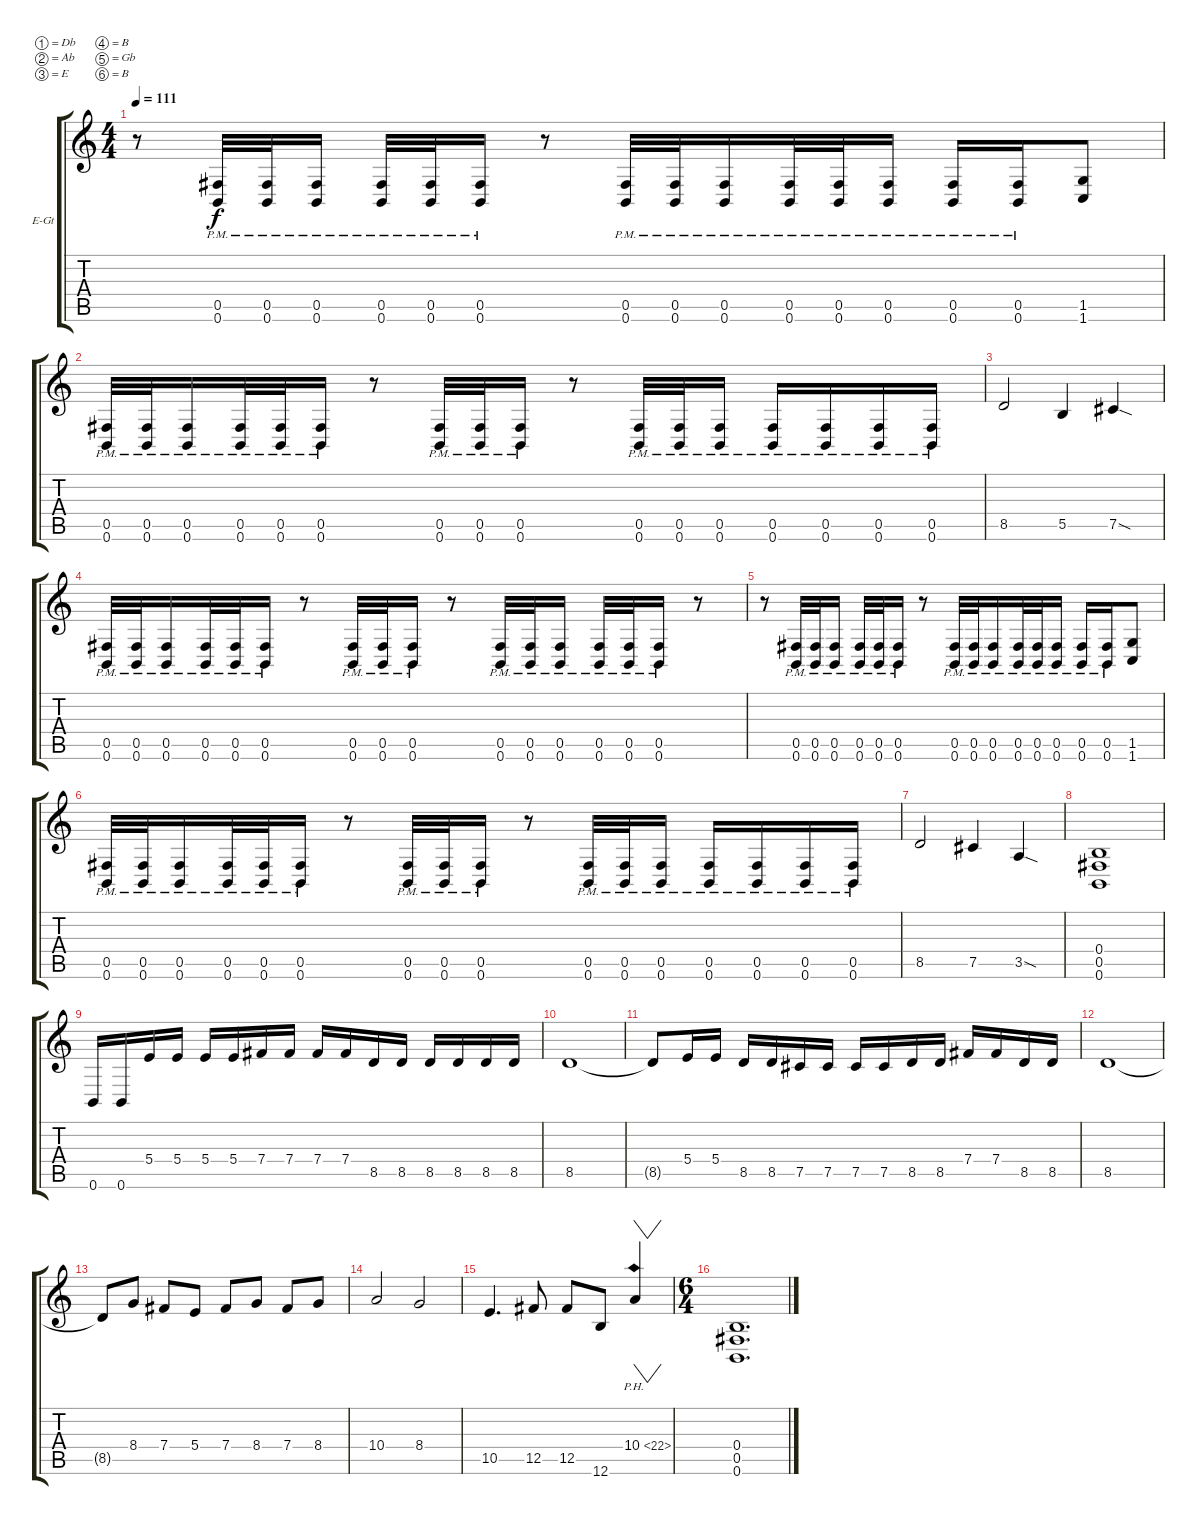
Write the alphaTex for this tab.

\bracketExtendMode groupsimilarinstruments
\firstSystemTrackNameOrientation horizontal
\otherSystemsTrackNameOrientation horizontal
\track ("Ben Orum (Guitar)" "E-Gt") {instrument overdrivenguitar}
\staff {score tabs}
\tuning (Db4 Ab3 E3 B2 Gb2 B1)
\ts (4 4)
\tempo 111
\clef g2
\ks c
r.8{dy f} (0.5{pm} 0.6{pm}).32 (0.5{pm} 0.6{pm}).32 (0.5{pm} 0.6{pm}).16 (0.5{pm} 0.6{pm}).32 (0.5{pm} 0.6{pm}).32 (0.5{pm} 0.6{pm}).16 r.8 (0.5{pm} 0.6{pm}).32 (0.5{pm} 0.6{pm}).32 (0.5{pm} 0.6{pm}).16 (0.5{pm} 0.6{pm}).32 (0.5{pm} 0.6{pm}).32 (0.5{pm} 0.6{pm}).16 (0.5{pm} 0.6{pm}).16 (0.5{pm} 0.6{pm}).16 (1.5 1.6).8 |
(0.5{pm} 0.6{pm}).32 (0.5{pm} 0.6{pm}).32 (0.5{pm} 0.6{pm}).16 (0.5{pm} 0.6{pm}).32 (0.5{pm} 0.6{pm}).32 (0.5{pm} 0.6{pm}).16 r.8 (0.5{pm} 0.6{pm}).32 (0.5{pm} 0.6{pm}).32 (0.5{pm} 0.6{pm}).16 r.8 (0.5{pm} 0.6{pm}).32 (0.5{pm} 0.6{pm}).32 (0.5{pm} 0.6{pm}).16 (0.5{pm} 0.6{pm}).16 (0.5{pm} 0.6{pm}).16 (0.5{pm} 0.6{pm}).16 (0.5{pm} 0.6{pm}).16 |
8.5.2 5.5.4 7.5{sod}.4 |
(0.5{pm} 0.6{pm}).32 (0.5{pm} 0.6{pm}).32 (0.5{pm} 0.6{pm}).16 (0.5{pm} 0.6{pm}).32 (0.5{pm} 0.6{pm}).32 (0.5{pm} 0.6{pm}).16 r.8 (0.5{pm} 0.6{pm}).32 (0.5{pm} 0.6{pm}).32 (0.5{pm} 0.6{pm}).16 r.8 (0.5{pm} 0.6{pm}).32 (0.5{pm} 0.6{pm}).32 (0.5{pm} 0.6{pm}).16 (0.5{pm} 0.6{pm}).32 (0.5{pm} 0.6{pm}).32 (0.5{pm} 0.6{pm}).16 r.8 |
r.8 (0.5{pm} 0.6{pm}).32 (0.5{pm} 0.6{pm}).32 (0.5{pm} 0.6{pm}).16 (0.5{pm} 0.6{pm}).32 (0.5{pm} 0.6{pm}).32 (0.5{pm} 0.6{pm}).16 r.8 (0.5{pm} 0.6{pm}).32 (0.5{pm} 0.6{pm}).32 (0.5{pm} 0.6{pm}).16 (0.5{pm} 0.6{pm}).32 (0.5{pm} 0.6{pm}).32 (0.5{pm} 0.6{pm}).16 (0.5{pm} 0.6{pm}).16 (0.5{pm} 0.6{pm}).16 (1.5 1.6).8 |
(0.5{pm} 0.6{pm}).32 (0.5{pm} 0.6{pm}).32 (0.5{pm} 0.6{pm}).16 (0.5{pm} 0.6{pm}).32 (0.5{pm} 0.6{pm}).32 (0.5{pm} 0.6{pm}).16 r.8 (0.5{pm} 0.6{pm}).32 (0.5{pm} 0.6{pm}).32 (0.5{pm} 0.6{pm}).16 r.8 (0.5{pm} 0.6{pm}).32 (0.5{pm} 0.6{pm}).32 (0.5{pm} 0.6{pm}).16 (0.5{pm} 0.6{pm}).16 (0.5{pm} 0.6{pm}).16 (0.5{pm} 0.6{pm}).16 (0.5{pm} 0.6{pm}).16 |
8.5.2 7.5.4 3.5{sod}.4 |
(0.4 0.5 0.6).1 |
0.6.16 0.6.16 5.4.16 5.4.16 5.4.16 5.4.16 7.4.16 7.4.16 7.4.16 7.4.16 8.5.16 8.5.16 8.5.16 8.5.16 8.5.16 8.5.16 |
8.5.1 |
8.5{t}.8 5.4.16 5.4.16 8.5.16 8.5.16 7.5.16 7.5.16 7.5.16 7.5.16 8.5.16 8.5.16 7.4.16 7.4.16 8.5.16 8.5.16 |
8.5.1 |
8.5{t}.8 8.4.8 7.4.8 5.4.8 7.4.8 8.4.8 7.4.8 8.4.8 |
10.4.2 8.4.2 |
10.5.4{d} 12.5.8 12.5.8 12.6.8 10.4{ph 12}.4{vw} |
\ts (6 4)
\beaming (8 6 6)
(0.4 0.5 0.6).1{d}
